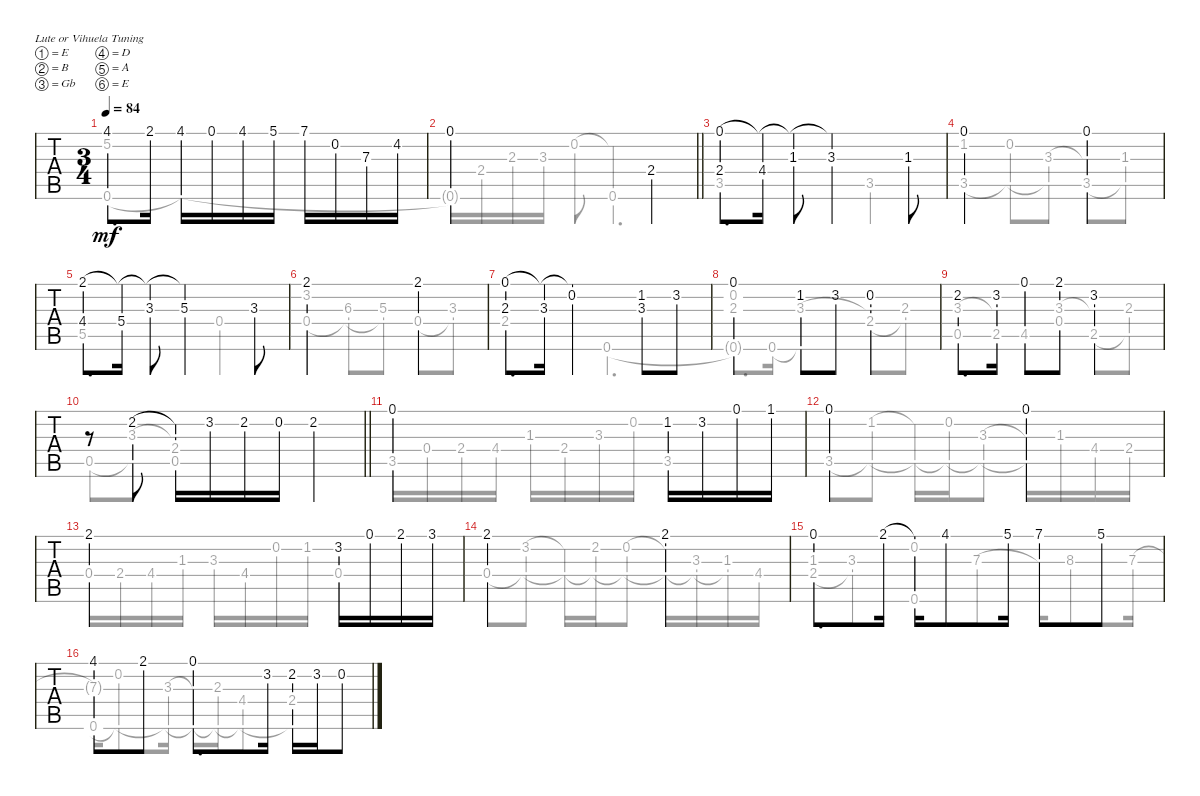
\bracketExtendMode groupsimilarinstruments
\singleTrackTrackNamePolicy hidden
\multiTrackTrackNamePolicy hidden
\firstSystemTrackNameOrientation horizontal
\otherSystemsTrackNameOrientation horizontal
\track ("Untitled" "Untitled") {instrument acousticguitarnylon}
\staff {tabs}
\tuning (E4 B3 Gb3 D3 A2 E2)
\voice
\ts (3 4)
\tempo 84
\clef g2
\ks aminor
4.1.8{d dy mf} 2.1.16 4.1.16 0.1.16 4.1.16 5.1.16 7.1.16 0.2.16 7.3.16 4.2.16 |
\barLineRight lightlight
0.1.2 2.4.4 |
(0.1 2.4).8{d} (0.1{t} 4.4).16 (0.1{t} 1.3).8 (0.1{t} 3.3).4 1.3.8 |
0.1.2 0.1.4 |
(2.1 4.4).8{d} (2.1{t} 5.4).16 (2.1{t} 3.3).8 (2.1{t} 5.3).4 3.3.8 |
2.1.2 2.1.4 |
(0.1 2.3).8{d} (0.1{t} 3.3).16 (0.1{t} 0.2).4 (1.2 3.3).8 3.2.8 |
0.1.4 1.2.8 3.2.8 0.2.4 |
2.2.8{d} 3.2.16 0.1.8 2.1.8 3.2.4 |
\barLineRight lightlight
r.8 2.2.8 2.2{t}.16 3.2.16 2.2.16 0.2.16 2.2.4 |
0.1.2 1.2.16 3.2.16 0.1.16 1.1.16 |
0.1.2 0.1.4 |
2.1.2 3.2.16 0.1.16 2.1.16 3.1.16 |
2.1.2 2.1.4 |
0.1.8{d} 2.1.16 2.1{t}.16 4.1.8 5.1.16 7.1.8 5.1.8 |
4.1.8 2.1.8 0.1.8{d} 3.2.16 2.2.16 3.2.16 0.2.8
\voice
\clef g2
\ottava regular
\simile none
\ks aminor
(5.2 0.6).4{dy mf} 0.6{t}.2 |
\barLineRight lightlight
0.6{t}.16 2.4.16 2.3.16 3.3.16 0.2.8 (0.2{t} 0.6).4{d} |
3.5.2 3.5.4 |
(1.2 3.5).4 (0.2 3.5{t}).8 (3.3 3.5{t}).8 (3.3{t} 3.5).8 (1.3 3.5{t}).8 |
5.5.2 0.4.4 |
(3.2 0.4).4 (6.3 0.4{t}).8 (5.3 0.4{t}).8 0.4.8 (3.3 0.4{t}).8 |
2.4.4{d} 0.6.4{d} |
(0.2 2.3 0.6{t}).8{d} 0.6.16 (3.3 0.6{t}).4 (3.3{t} 2.4).8 (2.3 2.4{t}).8 |
(3.3 0.5).8{d} (3.3{t} 2.5).16 4.5.8 (3.3 0.4).8 (3.3{t} 2.5).8 (2.3 2.5{t}).8 |
\barLineRight lightlight
0.5.8 (3.3 0.5{t}).8 (3.3{t} 2.4 0.5).2 |
3.5.16 0.4.16 2.4.16 4.4.16 1.3.16 2.4.16 3.3.16 0.2.16 3.5.4 |
3.5.8 (1.2 3.5{t}).8 (1.2{t} 3.5{t}).16 (0.2 3.5{t}).16 (3.3 3.5{t}).8 (3.3{t} 3.5{t}).16 1.3.16 4.4.16 2.4.16 |
0.4.16 2.4.16 4.4.16 1.3.16 3.3.16 4.4.16 0.2.16 1.2.16 0.4.4 |
0.4.8 (3.2 0.4{t}).8 (3.2{t} 0.4{t}).16 (2.2 0.4{t}).16 (0.2 0.4{t}).8 (0.2{t} 0.4{t}).16 (3.3 0.4{t}).16 (1.3 0.4{t}).16 4.4.16 |
(1.3 2.4).8 (3.3 2.4{t}).8 (0.2 0.6).8 7.3.8 7.3{t}.16 8.3.8 7.3.16 |
(7.3{t} 0.6).16 (0.2 0.6{t}).8 (3.3 0.6{t}).16 (3.3{t} 0.6{t}).16 (2.3 0.6{t}).16 (4.4 0.6{t}).8 (2.4 0.6{t}).4
